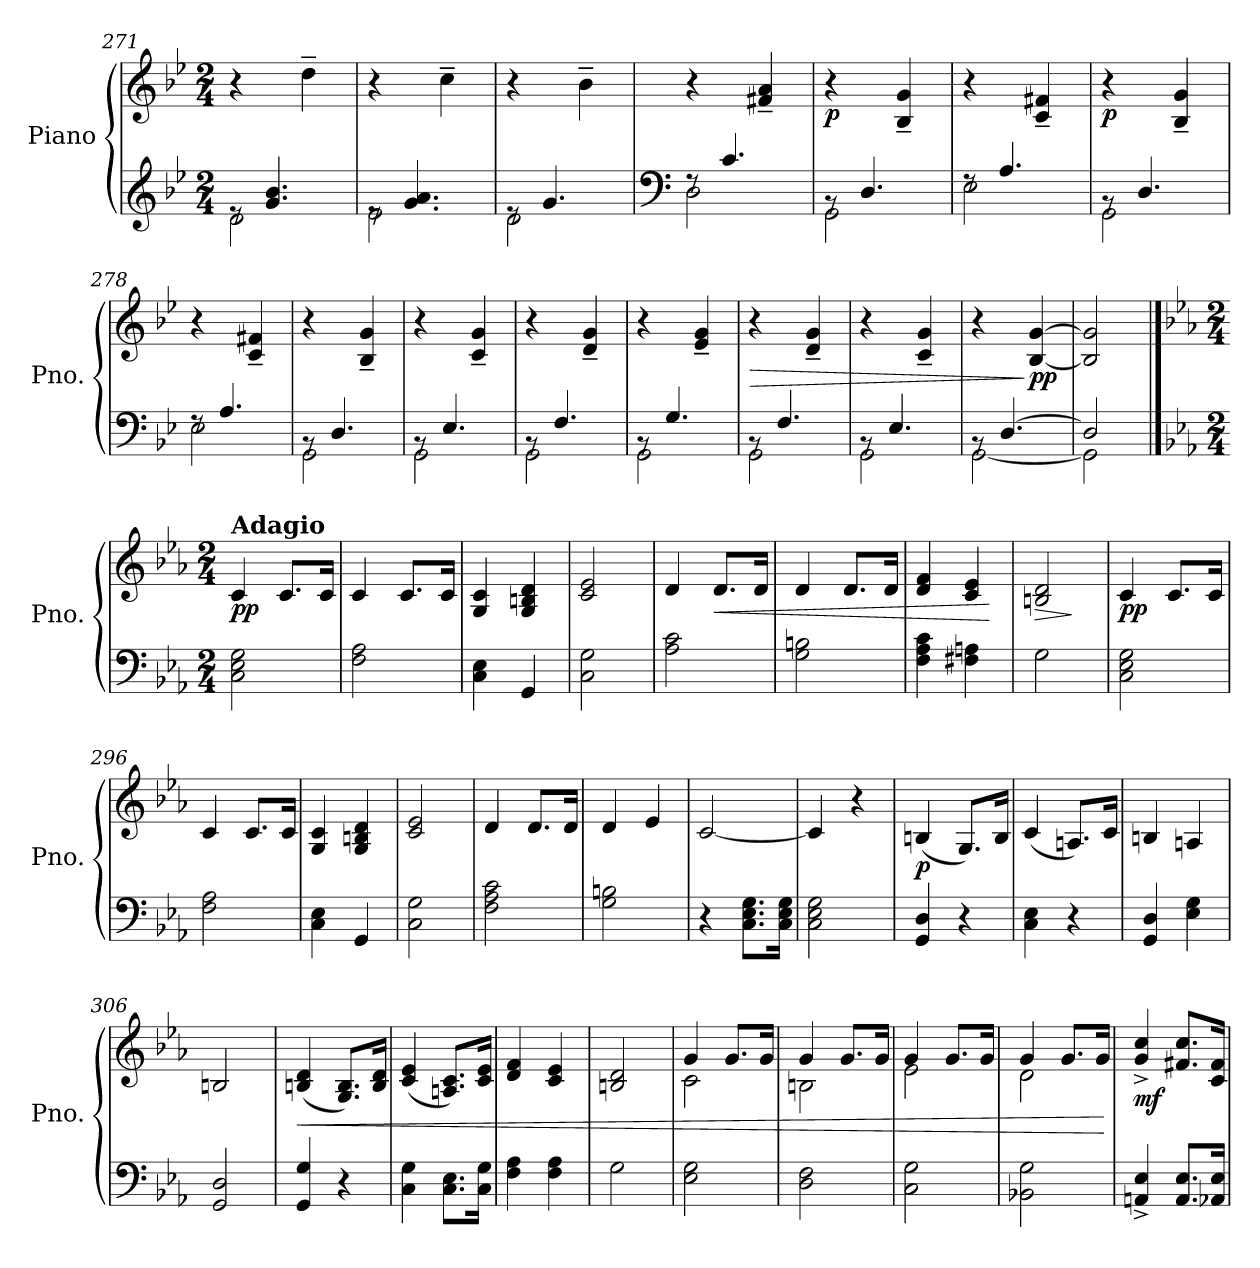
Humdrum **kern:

**kern	**kern	**dynam
*part1	*part1	*part1
*staff2	*staff1	*staff1/2
*I"Piano	*	*
*I'Pno.	*	*
*clefG2	*clefG2	*
*k[b-e-]	*k[b-e-]	*
*M2/4	*M2/4	*
=271	=271	=271
*^	*	*
8re	2d\	4r	.
4.g/ 4.b-/	.	.	.
.	.	4dd~\	.
=272	=272	=272	=272
8re	2e-\	4r	.
4.g/ 4.a/	.	.	.
.	.	4cc~\	.
=273	=273	=273	=273
8re	2d\	4r	.
4.g/	.	.	.
.	.	4b-~\	.
=274	=274	=274	=274
*clefF4	*	*	*
8rF	2D\	4r	.
4.c/	.	.	.
.	.	4f#X/~ 4a/~	.
=275	=275	=275	=275
!	!	!	!LO:DY:b
8rBB	2GG\	4r	p
4.D/	.	.	.
.	.	4B-/~ 4g/~	.
!!LO:LB:g=z
=276	=276	=276	=276
8rF	2E-\	4r	.
4.A/	.	.	.
.	.	4c/~ 4f#X/~	.
=277	=277	=277	=277
!	!	!	!LO:DY:b
8rBB	2GG\	4r	p
4.D/	.	.	.
.	.	4B-/~ 4g/~	.
=278	=278	=278	=278
8rF	2E-\	4r	.
4.A/	.	.	.
.	.	4c/~ 4f#X/~	.
=279	=279	=279	=279
8rBB	2GG\	4r	.
4.D/	.	.	.
.	.	4B-/~ 4g/~	.
=280	=280	=280	=280
8rBB	2GG\	4r	.
4.E-/	.	.	.
.	.	4c/~ 4g/~	.
=281	=281	=281	=281
8rBB	2GG\	4r	.
4.F/	.	.	.
.	.	4d/~ 4g/~	.
=282	=282	=282	=282
8rBB	2GG\	4r	.
4.G/	.	.	.
.	.	4e-/~ 4g/~	.
=283	=283	=283	=283
!	!	!	!LO:HP:b
8rBB	2GG\	4r	>
4.F/	.	.	.
.	.	4d/~ 4g/~	.
=284	=284	=284	=284
8rBB	2GG\	4r	.
4.E-/	.	.	.
.	.	4c/~ 4g/~	.
=285	=285	=285	=285
8rBB	[2GG\	4r	.
[4.D/	.	.	.
!	!	!	!LO:DY:n=1:b
.	.	[4B-/ [4g/	] pp
=286	=286	=286	=286
2D/]	2GG\]	2B-/] 2g/]	.
*v	*v	*	*
!!LO:PB:g=z
==287	==287	==287
*k[b-e-a-]	*k[b-e-a-]	*
*M2/4	*M2/4	*
*^	*	*
!	!	!LO:TX:a:B:t=Adagio	!
!	!	!	!LO:DY:b
*v	*v	*	*
2C\ 2E-\ 2G\	4c/	pp
.	8.c/L	.
.	16c/Jk	.
=288	=288	=288
2F\ 2A-\	4c/	.
.	8.c/L	.
.	16c/Jk	.
=289	=289	=289
4C\ 4E-\	4G/ 4c/	.
4GG/	4G/ 4Bn/ 4d/	.
=290	=290	=290
2C\ 2G\	2c/ 2e-/	.
=291	=291	=291
2A-\ 2c\	4d/	.
!	!	!LO:HP:b
.	8.d/L	<
.	16d/Jk	.
=292	=292	=292
2G\ 2Bn\	4d/	.
.	8.d/L	.
.	16d/Jk	.
=293	=293	=293
4F\ 4A-\ 4c\	4d/ 4f/	.
4F#X\ 4An\	4c/ 4e-/	.
.	.	[
=294	=294	=294
!	!	!LO:HP:b
2G\	2Bn/ 2d/	>
.	.	]
=295	=295	=295
!	!	!LO:DY:b
2C\ 2E-\ 2G\	4c/	pp
.	8.c/L	.
.	16c/Jk	.
=296	=296	=296
2F\ 2A-\	4c/	.
.	8.c/L	.
.	16c/Jk	.
!!LO:LB:g=z
=297	=297	=297
4C\ 4E-\	4G/ 4c/	.
4GG/	4G/ 4Bn/ 4d/	.
=298	=298	=298
2C\ 2G\	2c/ 2e-/	.
=299	=299	=299
2F\ 2A-\ 2c\	4d/	.
.	8.d/L	.
.	16d/Jk	.
=300	=300	=300
2G\ 2Bn\	4d/	.
.	4e-/	.
=301	=301	=301
4r	[2c/	.
8.C\ 8.E-\ 8.G\L	.	.
16C\ 16E-\ 16G\Jk	.	.
=302	=302	=302
2C\ 2E-\ 2G\	4c/]	.
.	4r	.
=303	=303	=303
!	!	!LO:DY:b
4GG/ 4D/	(4Bn/	p
4r	8.G/L)	.
.	16B/Jk	.
=304	=304	=304
4C\ 4E-\	(4c/	.
4r	8.An/L)	.
.	16c/Jk	.
=305	=305	=305
4GG/ 4D/	4Bn/	.
4E-\ 4G\	4An/	.
=306	=306	=306
2GG/ 2D/	2Bn/	.
=307	=307	=307
!	!	!LO:HP:b
4GG/ 4G/	(4Bn/ 4d/	<
4r	8.G/ 8.B/L)	.
.	16B/ 16d/Jk	.
!!LO:LB:g=z
=308	=308	=308
4C\ 4G\	(4c/ 4e-/	.
8.C\ 8.E-\L	8.An/ 8.c/L)	.
16C\ 16G\Jk	16c/ 16e-/Jk	.
=309	=309	=309
4F\ 4A-\	4d/ 4f/	.
4F\ 4A-\	4c/ 4e-/	.
=310	=310	=310
2G\	2Bn/ 2d/	.
=311	=311	=311
*	*^	*
2E-\ 2G\	4g/	2c\	.
.	8.g/L	.	.
.	16g/Jk	.	.
=312	=312	=312	=312
2D\ 2F\	4g/	2Bn\	.
.	8.g/L	.	.
.	16g/Jk	.	.
=313	=313	=313	=313
2C\ 2G\	4g/	2e-\	.
.	8.g/L	.	.
.	16g/Jk	.	.
=314	=314	=314	=314
2BB-X\ 2G\	4g/	2d\	.
.	8.g/L	.	.
.	16g/Jk	.	.
*	*v	*v	*
.	.	[
=315	=315	=315
!	!	!LO:DY:b
4AAn/^ 4E-/^	4g/^ 4cc/^	mf
8.AA/ 8.E-/L	8.f#X/ 8.cc/L	.
16AA-X/ 16E-/Jk	16c/ 16f#/Jk	.
=	=	=
*-	*-	*-
